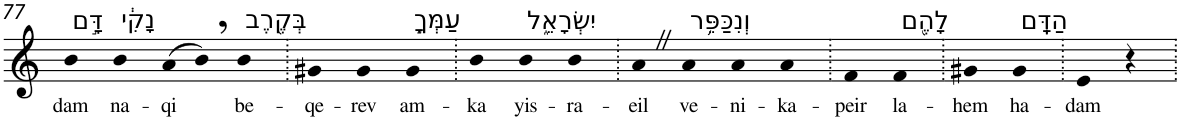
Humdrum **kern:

**kern	**text
*part1	*part1
*staff1	*staff1
*I"Piano	*
*I'Pno	*
!!LO:PB:g=z
*clefG2	*
*k[]	*
=77	=77
!LO:TX:a:t=דָּ֣ם	!
!	!LO:LY:b
4b	dam
!LO:TX:a:t=נָקִ֔י	!
!	!LO:LY:b
4b	na-
!	!LO:LY:b
(8a	-qi
8b,)	.
!LO:TX:a:t=בְּקֶ֖רֶב	!
!	!LO:LY:b
4b	be-
=78.	=78.
!	!LO:LY:b
4g#X	-qe-
!	!LO:LY:b
4g#	-rev
!LO:TX:a:t=עַמְּךָ֣	!
!	!LO:LY:b
4g#	am-
=79.	=79.
!	!LO:LY:b
4b	-ka
!LO:TX:a:t=יִשְׂרָאֵ֑ל	!
!	!LO:LY:b
4b	yis-
!	!LO:LY:b
4b	-ra-
=80.	=80.
!	!LO:LY:b
4aZ	-eil
!LO:TX:a:t=וְנִכַּפֵּ֥ר	!
!	!LO:LY:b
4a	ve-
!	!LO:LY:b
4a	-ni-
!	!LO:LY:b
4a	-ka-
=81.	=81.
!	!LO:LY:b
4f	-peir
!LO:TX:a:t=לָהֶ֖ם	!
!	!LO:LY:b
4f	la-
=82.	=82.
!	!LO:LY:b
4g#X	-hem
!LO:TX:a:t=הַדָּֽם	!
!	!LO:LY:b
4g#	ha-
=83.	=83.
!	!LO:LY:b
4e	-dam
4r	.
=.	=.
*-	*-
